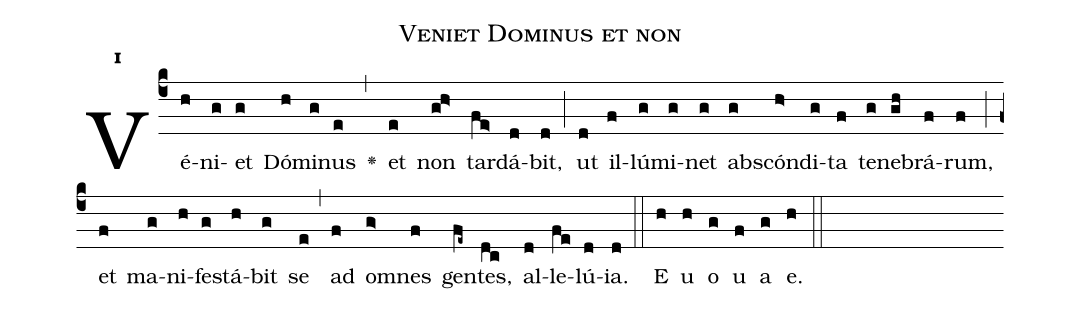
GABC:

name:Veniet Dominus et non;
office-part:Antiphona;
mode:1;
%%
initial-style: 1;
name: Veniet Dominus et non
book: Antiphonae & Responsoria/Tomus I, p. 37;
occasion: Hebdomada III Adventus Dominica;
office-part: Laudes Ant 1;
user-notes: ;
commentary: ;
annotation: 1a;
centering-scheme: english;
fontsize: 12;
font: OFLSortsMillGoudy;
height: 11;
width: 4.5;
%%
(c4)Vé(h)ni(g)et(g) Dó(h)mi(g)nus(e) <v>\greheightstar</v>(,) et(e) non(gh>) tar(fe>)dá(d)bit,(d) (;) ut(d) il(f)lú(g)mi(g)net(g) ab(g)scón(h>)di(g)ta(f) te(g)ne(gh)brá(f)rum,(f) (;) et(f) ma(g)ni(h)fe(g)stá(h)bit(g) se(e) (,) ad(f) om(g>)nes(f) gen(fe~)tes,(dc) al(d)le(fe)lú(d)ia.(d) (::)
E(h) u(h) o(g) u(f) a(g) e.(h) (::)
